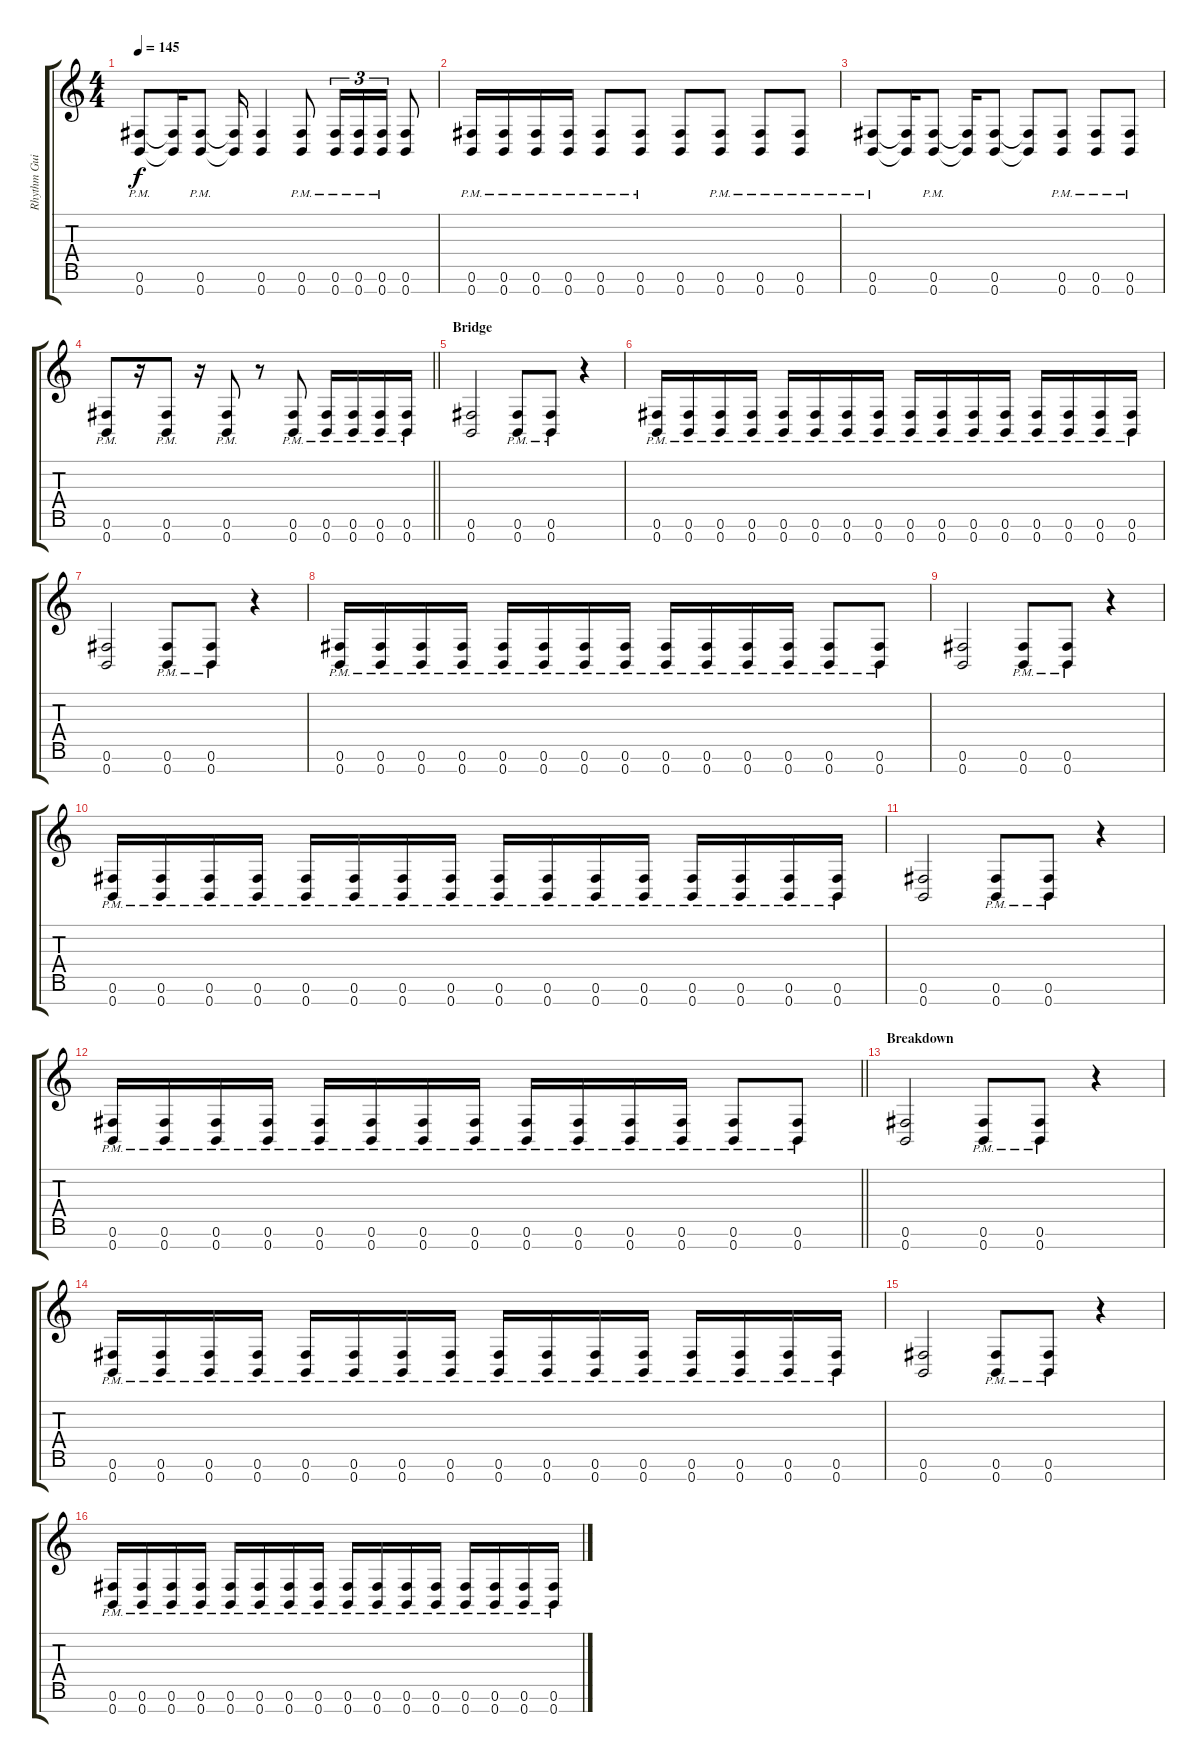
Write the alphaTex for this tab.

\track ("Rhythm Guitar (Ben Orum)" "Rhythm Gui") {instrument distortionguitar}
\staff {score tabs}
\tuning (Gb4 Db4 A3 E3 B2 Gb2 B1) {hide}
\ts (4 4)
\tempo 145
\clef g2
\ks c
(0.6{pm} 0.7{pm}).8{dy f} (0.6{t} 0.7{t}).16 (0.6{pm} 0.7{pm}).8 (0.6{t} 0.7{t}).16 (0.6 0.7).4 (0.6 0.7{pm}).8 (0.6{pm} 0.7{pm}).16{tu (3 2)} (0.6{pm} 0.7{pm}).16{tu (3 2)} (0.6{pm} 0.7{pm}).16{tu (3 2)} (0.6 0.7).8 |
(0.6{pm} 0.7{pm}).16 (0.6{pm} 0.7{pm}).16 (0.6{pm} 0.7{pm}).16 (0.6{pm} 0.7{pm}).16 (0.6{pm} 0.7{pm}).8 (0.6{pm} 0.7{pm}).8 (0.6 0.7).8 (0.6{pm} 0.7{pm}).8 (0.6{pm} 0.7{pm}).8 (0.6{pm} 0.7{pm}).8 |
(0.6{pm} 0.7{pm}).8 (0.6{t} 0.7{t}).16 (0.6{pm} 0.7{pm}).8 (0.6{t} 0.7{t}).16 (0.6 0.7).8 (0.6{t} 0.7{t}).8 (0.6{pm} 0.7{pm}).8 (0.6{pm} 0.7{pm}).8 (0.6{pm} 0.7{pm}).8 |
\barLineRight lightlight
(0.6{pm} 0.7{pm}).8 r.16 (0.6{pm} 0.7{pm}).8 r.16 (0.6{pm} 0.7{pm}).8 r.8 (0.6{pm} 0.7{pm}).8 (0.6{pm} 0.7{pm}).16 (0.6{pm} 0.7{pm}).16 (0.6{pm} 0.7{pm}).16 (0.6{pm} 0.7{pm}).16 |
\section ("" "Bridge")
(0.6 0.7).2{balance 8} (0.6{pm} 0.7{pm}).8 (0.6{pm} 0.7{pm}).8 r.4 |
(0.6{pm} 0.7{pm}).16 (0.6{pm} 0.7{pm}).16 (0.6{pm} 0.7{pm}).16 (0.6{pm} 0.7{pm}).16 (0.6{pm} 0.7{pm}).16 (0.6{pm} 0.7{pm}).16 (0.6{pm} 0.7{pm}).16 (0.6{pm} 0.7{pm}).16 (0.6{pm} 0.7{pm}).16 (0.6{pm} 0.7{pm}).16 (0.6{pm} 0.7{pm}).16 (0.6{pm} 0.7{pm}).16 (0.6{pm} 0.7{pm}).16 (0.6{pm} 0.7{pm}).16 (0.6{pm} 0.7{pm}).16 (0.6{pm} 0.7{pm}).16 |
(0.6 0.7).2 (0.6{pm} 0.7{pm}).8 (0.6{pm} 0.7{pm}).8 r.4 |
(0.6{pm} 0.7{pm}).16 (0.6{pm} 0.7{pm}).16 (0.6{pm} 0.7{pm}).16 (0.6{pm} 0.7{pm}).16 (0.6{pm} 0.7{pm}).16 (0.6{pm} 0.7{pm}).16 (0.6{pm} 0.7{pm}).16 (0.6{pm} 0.7{pm}).16 (0.6{pm} 0.7{pm}).16 (0.6{pm} 0.7{pm}).16 (0.6{pm} 0.7{pm}).16 (0.6{pm} 0.7{pm}).16 (0.6{pm} 0.7{pm}).8 (0.6{pm} 0.7{pm}).8 |
(0.6 0.7).2 (0.6{pm} 0.7{pm}).8 (0.6{pm} 0.7{pm}).8 r.4 |
(0.6{pm} 0.7{pm}).16 (0.6{pm} 0.7{pm}).16 (0.6{pm} 0.7{pm}).16 (0.6{pm} 0.7{pm}).16 (0.6{pm} 0.7{pm}).16 (0.6{pm} 0.7{pm}).16 (0.6{pm} 0.7{pm}).16 (0.6{pm} 0.7{pm}).16 (0.6{pm} 0.7{pm}).16 (0.6{pm} 0.7{pm}).16 (0.6{pm} 0.7{pm}).16 (0.6{pm} 0.7{pm}).16 (0.6{pm} 0.7{pm}).16 (0.6{pm} 0.7{pm}).16 (0.6{pm} 0.7{pm}).16 (0.6{pm} 0.7{pm}).16 |
(0.6 0.7).2 (0.6{pm} 0.7{pm}).8 (0.6{pm} 0.7{pm}).8 r.4 |
\barLineRight lightlight
(0.6{pm} 0.7{pm}).16 (0.6{pm} 0.7{pm}).16 (0.6{pm} 0.7{pm}).16 (0.6{pm} 0.7{pm}).16 (0.6{pm} 0.7{pm}).16 (0.6{pm} 0.7{pm}).16 (0.6{pm} 0.7{pm}).16 (0.6{pm} 0.7{pm}).16 (0.6{pm} 0.7{pm}).16 (0.6{pm} 0.7{pm}).16 (0.6{pm} 0.7{pm}).16 (0.6{pm} 0.7{pm}).16 (0.6{pm} 0.7{pm}).8 (0.6{pm} 0.7{pm}).8 |
\section ("" "Breakdown")
(0.6 0.7).2{balance 0} (0.6{pm} 0.7{pm}).8 (0.6{pm} 0.7{pm}).8 r.4 |
(0.6{pm} 0.7{pm}).16 (0.6{pm} 0.7{pm}).16 (0.6{pm} 0.7{pm}).16 (0.6{pm} 0.7{pm}).16 (0.6{pm} 0.7{pm}).16 (0.6{pm} 0.7{pm}).16 (0.6{pm} 0.7{pm}).16 (0.6{pm} 0.7{pm}).16 (0.6{pm} 0.7{pm}).16 (0.6{pm} 0.7{pm}).16 (0.6{pm} 0.7{pm}).16 (0.6{pm} 0.7{pm}).16 (0.6{pm} 0.7{pm}).16 (0.6{pm} 0.7{pm}).16 (0.6{pm} 0.7{pm}).16 (0.6{pm} 0.7{pm}).16 |
(0.6 0.7).2 (0.6{pm} 0.7{pm}).8 (0.6{pm} 0.7{pm}).8 r.4 |
(0.6{pm} 0.7{pm}).16 (0.6{pm} 0.7{pm}).16 (0.6{pm} 0.7{pm}).16 (0.6{pm} 0.7{pm}).16 (0.6{pm} 0.7{pm}).16 (0.6{pm} 0.7{pm}).16 (0.6{pm} 0.7{pm}).16 (0.6{pm} 0.7{pm}).16 (0.6{pm} 0.7{pm}).16 (0.6{pm} 0.7{pm}).16 (0.6{pm} 0.7{pm}).16 (0.6{pm} 0.7{pm}).16 (0.6{pm} 0.7{pm}).16 (0.6{pm} 0.7{pm}).16 (0.6{pm} 0.7{pm}).16 (0.6{pm} 0.7{pm}).16
